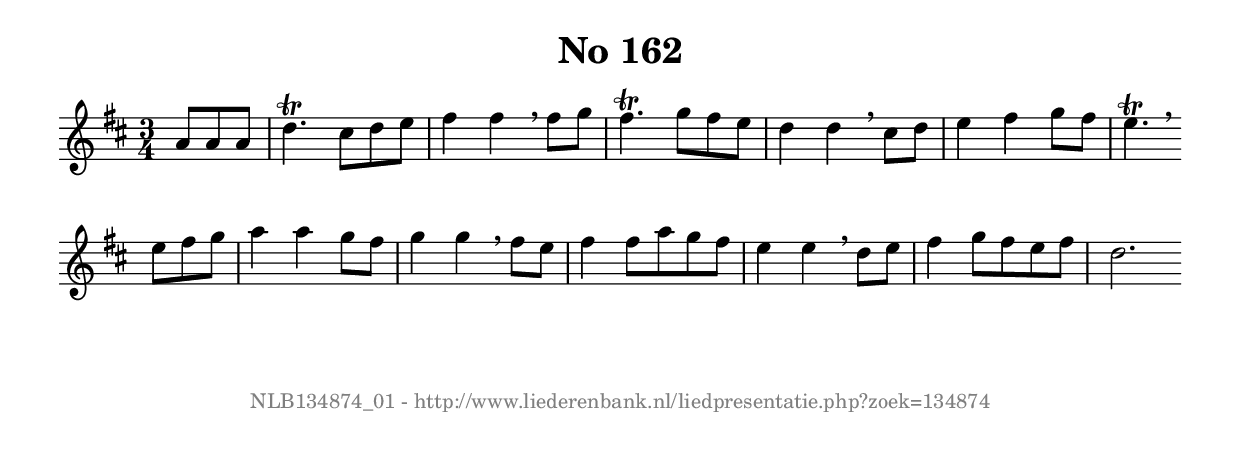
%
% produced by wce2krn 1.64 (7 June 2014)
%
\version"2.16"
#(append! paper-alist '(("long" . (cons (* 210 mm) (* 2000 mm)))))
#(set-default-paper-size "long")
sb = {\breathe}
mBreak = {\breathe }
bBreak = {\breathe }
x = {\once\override NoteHead #'style = #'cross }
gl=\glissando
itime={\override Staff.TimeSignature #'stencil = ##f }
ficta = {\once\set suggestAccidentals = ##t}
fine = {\once\override Score.RehearsalMark #'self-alignment-X = #1 \mark \markup {\italic{Fine}}}
dc = {\once\override Score.RehearsalMark #'self-alignment-X = #1 \mark \markup {\italic{D.C.}}}
dcf = {\once\override Score.RehearsalMark #'self-alignment-X = #1 \mark \markup {\italic{D.C. al Fine}}}
dcc = {\once\override Score.RehearsalMark #'self-alignment-X = #1 \mark \markup {\italic{D.C. al Coda}}}
ds = {\once\override Score.RehearsalMark #'self-alignment-X = #1 \mark \markup {\italic{D.S.}}}
dsf = {\once\override Score.RehearsalMark #'self-alignment-X = #1 \mark \markup {\italic{D.S. al Fine}}}
dsc = {\once\override Score.RehearsalMark #'self-alignment-X = #1 \mark \markup {\italic{D.S. al Coda}}}
pv = {\set Score.repeatCommands = #'((volta "1"))}
sv = {\set Score.repeatCommands = #'((volta "2"))}
tv = {\set Score.repeatCommands = #'((volta "3"))}
qv = {\set Score.repeatCommands = #'((volta "4"))}
xv = {\set Score.repeatCommands = #'((volta #f))}
\header{ tagline = ""
title = "No 162"
}
\score {{
\key d \major
\relative g'
{
\set melismaBusyProperties = #'()
\partial 32*12
\time 3/4
\tempo 4=120
\override Score.MetronomeMark #'transparent = ##t
\override Score.RehearsalMark #'break-visibility = #(vector #t #t #f)
a8 a a d4. ^\trill cis8 d e fis4 fis \sb fis8 g fis4. ^\trill g8 fis e d4 d \sb cis8 d e4 fis g8 fis e4. ^\trill \bar ":|:" \bBreak
e8 fis g a4 a g8 fis g4 g \sb fis8 e fis4 fis8 a g fis e4 e \sb d8 e fis4 g8 fis e fis d2. \bar ":|"
 }}
 \midi { }
 \layout {
            indent = 0.0\cm
}
}
\markup { \vspace #0 } \markup { \with-color #grey \fill-line { \center-column { \smaller "NLB134874_01 - http://www.liederenbank.nl/liedpresentatie.php?zoek=134874" } } }
